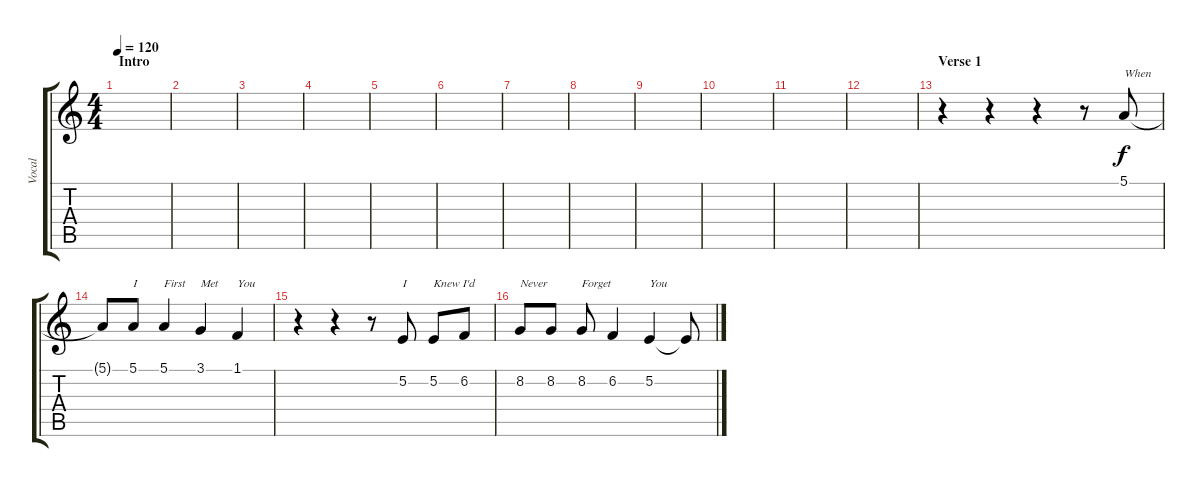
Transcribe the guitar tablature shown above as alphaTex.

\track ("Vocal" "Vocal") {instrument frenchhorn}
\staff {score tabs}
\tuning (E4 B3 G3 D3 A2 E2) {hide}
\ts (4 4)
\section ("" "Intro")
\tempo 120
\clef g2
\ks c
|
|
|
|
|
|
|
|
|
|
|
|
\section ("" "Verse 1")
r.4 r.4 r.4 r.8 5.1.8{txt "When"} |
5.1{t}.8 5.1.8{txt "I"} 5.1.4{txt "First"} 3.1.4{txt "Met"} 1.1.4{txt "You"} |
r.4 r.4 r.8 5.2.8{txt "I"} 5.2.8{txt "Knew I'd"} 6.2.8 |
8.2.8{txt "Never"} 8.2.8 8.2.8{txt "Forget"} 6.2.4 5.2.4{txt "You"} 5.2{t}.8
